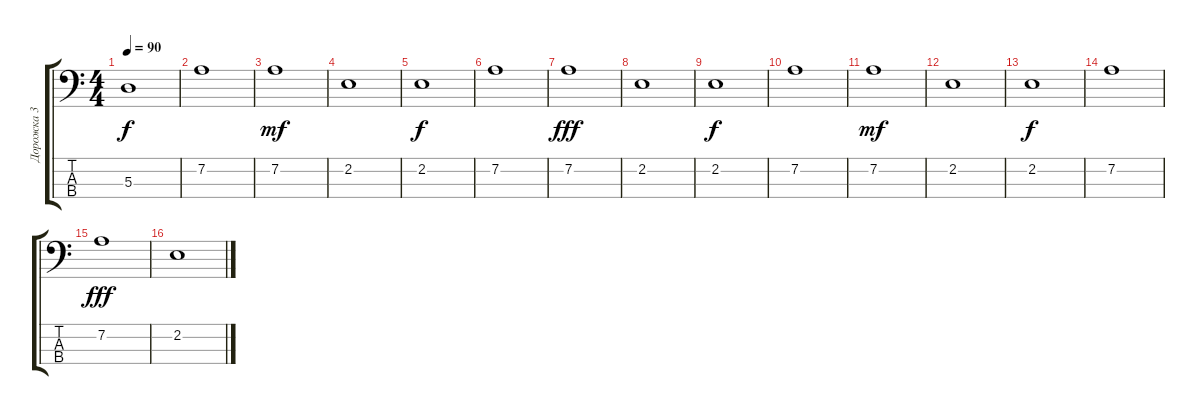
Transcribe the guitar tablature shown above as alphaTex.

\track ("Дорожка 3" "Дорожка 3") {instrument fretlessbass}
\staff {score tabs}
\tuning (G2 D2 A1 E1) {hide}
\ts (4 4)
\tempo 90
\clef f4
\ks c
5.3.1{dy f} |
7.2.1 |
7.2.1{dy mf} |
2.2.1 |
2.2.1{dy f} |
7.2.1 |
7.2.1{dy fff} |
2.2.1 |
2.2.1{dy f} |
7.2.1 |
7.2.1{dy mf} |
2.2.1 |
2.2.1{dy f} |
7.2.1 |
7.2.1{dy fff} |
2.2.1
